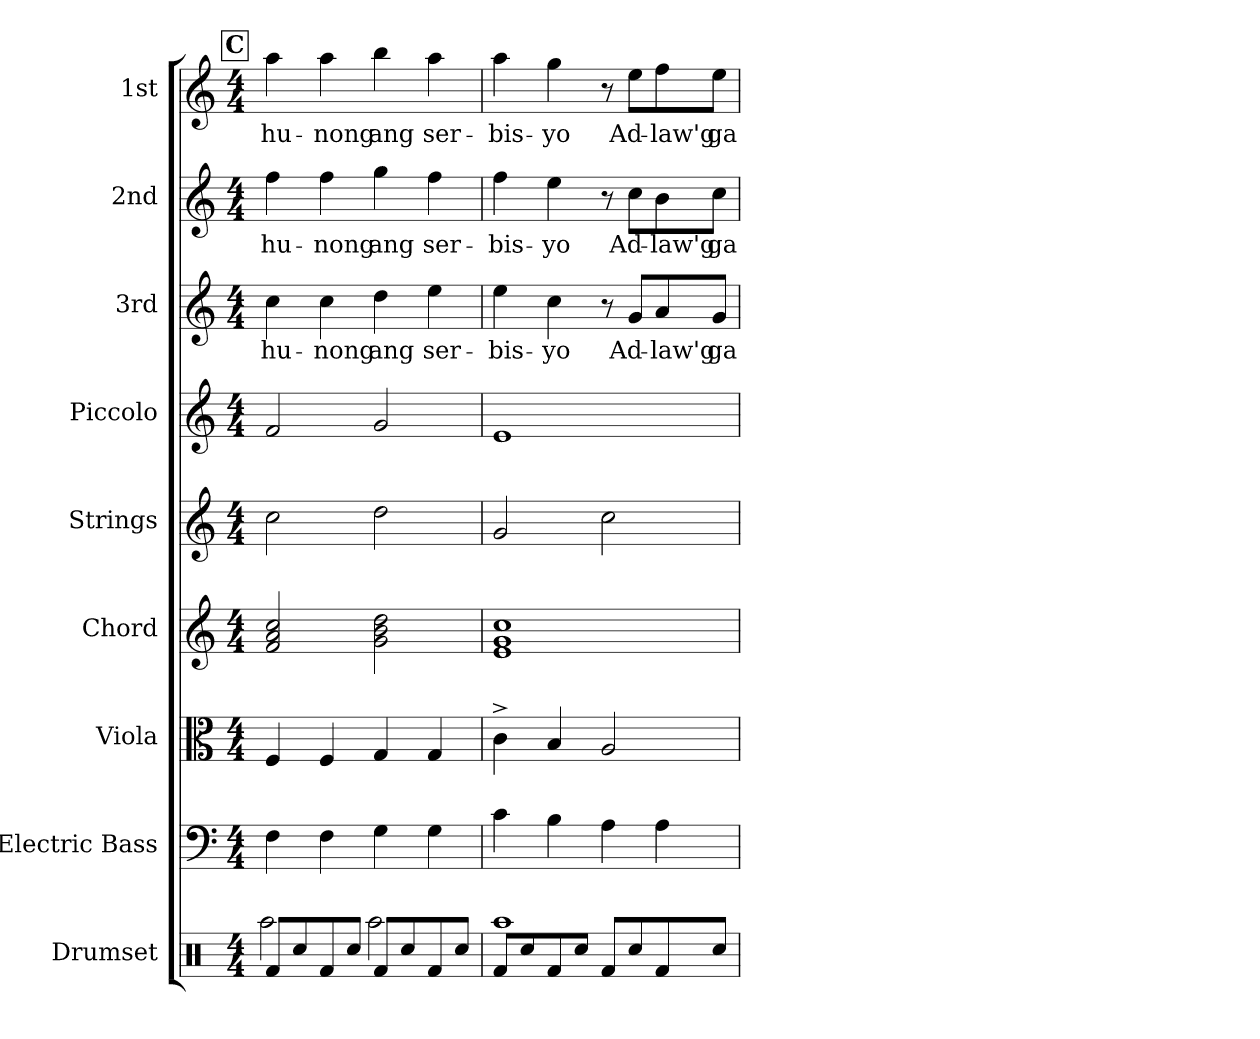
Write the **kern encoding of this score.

**kern	**kern	**kern	**kern	**kern	**kern	**kern	**text	**kern	**text	**kern	**text
*part9	*part8	*part7	*part6	*part5	*part4	*part3	*part3	*part2	*part2	*part1	*part1
*staff9	*staff8	*staff7	*staff6	*staff5	*staff4	*staff3	*staff3	*staff2	*staff2	*staff1	*staff1
*I"Drumset	*I"Electric Bass	*I"Viola	*I"Chord	*I"Strings	*I"Piccolo	*I"3rd	*	*I"2nd	*	*I"1st	*
*I'D. Set	*I'El. B.	*I'Vla.	*I'Chord	*I'St.	*I'Picc.	*	*	*	*	*	*
*clefX	*clefF4	*clefC3	*clefG2	*clefG2	*clefG2	*clefG2	*	*clefG2	*	*clefG2	*
*	*ITrd7c12	*	*	*	*ITrd-7c-12	*	*	*	*	*	*
*k[]	*k[]	*k[]	*k[]	*k[]	*k[]	*k[]	*	*k[]	*	*k[]	*
*M4/4	*M4/4	*M4/4	*M4/4	*M4/4	*M4/4	*M4/4	*	*M4/4	*	*M4/4	*
!!LO:REH:place=s1:a:B:fs=14:t=C
=23	=23	=23	=23	=23	=23	=23	=23	=23	=23	=23	=23
*^	*	*	*	*	*	*	*	*	*	*	*
!	!	!	!	!	!	!	!	!LO:LY:b	!	!LO:LY:b	!	!LO:LY:b
8Rf/L	2Raa\	4FF\	4F/	2f/ 2a/ 2cc/	2cc\	2ff/	4cc\	hu-	4ff\	hu-	4aa\	hu-
8Rcc/	.	.	.	.	.	.	.	.	.	.	.	.
!	!	!	!	!	!	!	!	!LO:LY:b	!	!LO:LY:b	!	!LO:LY:b
8Rf/	.	4FF\	4F/	.	.	.	4cc\	-nong	4ff\	-nong	4aa\	-nong
8Rcc/J	.	.	.	.	.	.	.	.	.	.	.	.
!	!	!	!	!	!	!	!	!LO:LY:b	!	!LO:LY:b	!	!LO:LY:b
8Rf/L	2Raa\	4GG\	4G/	2g\ 2b\ 2dd\	2dd\	2gg/	4dd\	ang	4gg\	ang	4bb\	ang
8Rcc/	.	.	.	.	.	.	.	.	.	.	.	.
!	!	!	!	!	!	!	!	!LO:LY:b	!	!LO:LY:b	!	!LO:LY:b
8Rf/	.	4GG\	4G/	.	.	.	4ee\	ser-	4ff\	ser-	4aa\	ser-
8Rcc/J	.	.	.	.	.	.	.	.	.	.	.	.
=24	=24	=24	=24	=24	=24	=24	=24	=24	=24	=24	=24	=24
!	!	!	!	!	!	!	!	!LO:LY:b	!	!LO:LY:b	!	!LO:LY:b
8Rf/L	1Raa	4C\	4c^\	1e 1g 1cc	2g/	1ee	4ee\	-bis-	4ff\	-bis-	4aa\	-bis-
8Rcc/	.	.	.	.	.	.	.	.	.	.	.	.
!	!	!	!	!	!	!	!	!LO:LY:b	!	!LO:LY:b	!	!LO:LY:b
8Rf/	.	4BB\	4B/	.	.	.	4cc\	-yo	4ee\	-yo	4gg\	-yo
8Rcc/J	.	.	.	.	.	.	.	.	.	.	.	.
8Rf/L	.	4AA\	2A/	.	2cc\	.	8r	.	8r	.	8r	.
!	!	!	!	!	!	!	!	!LO:LY:b	!	!LO:LY:b	!	!LO:LY:b
8Rcc/	.	.	.	.	.	.	8g/L	Ad-	8cc\L	Ad-	8ee\L	Ad-
!	!	!	!	!	!	!	!	!LO:LY:b	!	!LO:LY:b	!	!LO:LY:b
8Rf/	.	4AA\	.	.	.	.	8a/	-law'g	8b\	-law'g	8ff\	-law'g
!	!	!	!	!	!	!	!	!LO:LY:b	!	!LO:LY:b	!	!LO:LY:b
8Rcc/J	.	.	.	.	.	.	8g/J	ga-	8cc\J	ga-	8ee\J	ga-
*v	*v	*	*	*	*	*	*	*	*	*	*	*
=	=	=	=	=	=	=	=	=	=	=	=
*-	*-	*-	*-	*-	*-	*-	*-	*-	*-	*-	*-
